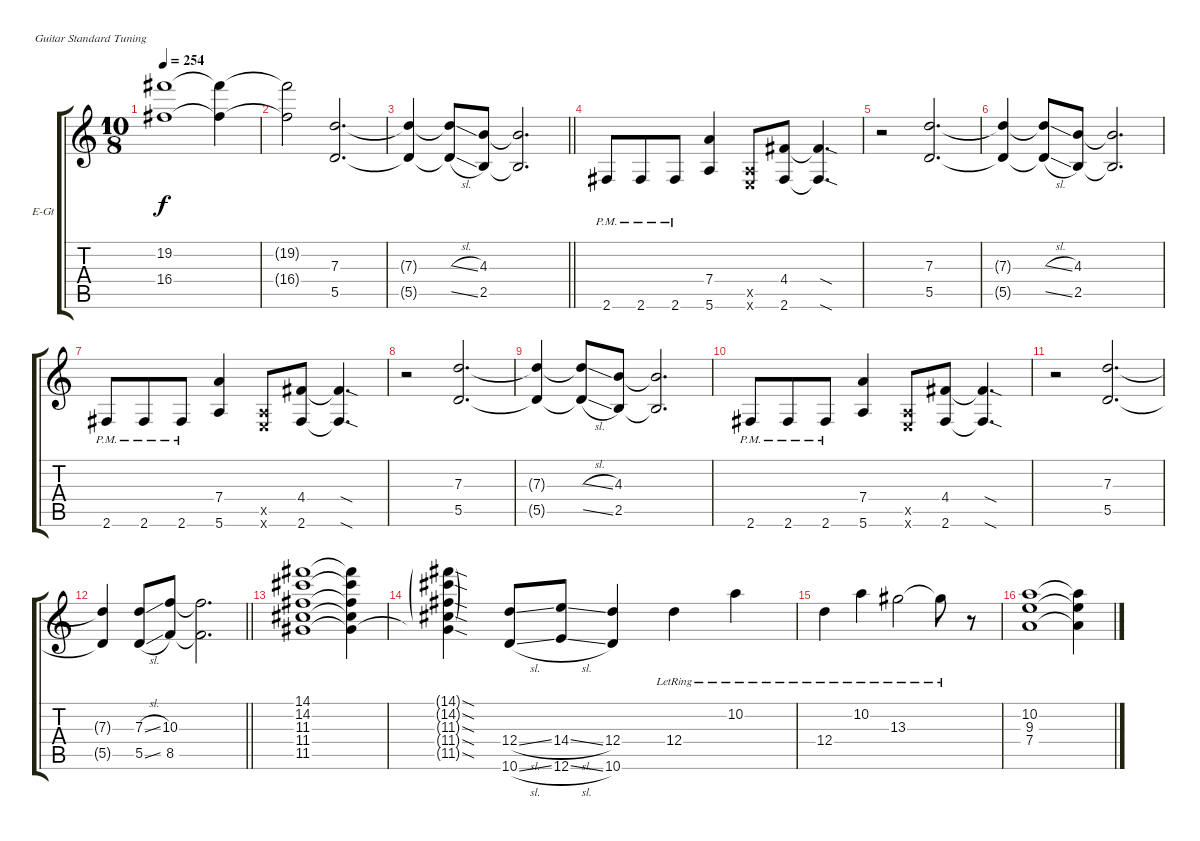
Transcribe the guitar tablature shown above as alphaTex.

\bracketExtendMode groupsimilarinstruments
\firstSystemTrackNameOrientation horizontal
\otherSystemsTrackNameOrientation horizontal
\track ("Paul Masvidal" "E-Gt") {instrument distortionguitar}
\staff {score tabs}
\tuning (E4 B3 G3 D3 A2 E2)
\ts (10 8)
\tempo 254
\clef g2
\ks c
(19.2 16.4).1{dy f} (19.2{t} 16.4{t}).4 |
(19.2{t} 16.4{t}).2 (7.3 5.5).2{d} |
\barLineRight lightlight
(7.3{t} 5.5{t}).4{beam merge} (7.3{sl t} 5.5{sl t}).8 (4.3 2.5).8 (4.3{t} 2.5{t}).2{d} |
2.6{pm}.8 2.6{pm}.8 2.6{pm}.8 (7.4 5.6).4 (0.5{x} 0.6{x}).8 (4.4 2.6).8 (4.4{sod t} 2.6{sod t}).4{d} |
r.2 (7.3 5.5).2{d} |
(7.3{t} 5.5{t}).4 (7.3{sl t} 5.5{sl t}).8 (4.3 2.5).8 (4.3{t} 2.5{t}).2{d} |
2.6{pm}.8 2.6{pm}.8 2.6{pm}.8 (7.4 5.6).4 (0.5{x} 0.6{x}).8 (4.4 2.6).8 (4.4{sod t} 2.6{sod t}).4{d} |
r.2 (7.3 5.5).2{d} |
(7.3{t} 5.5{t}).4 (7.3{sl t} 5.5{sl t}).8 (4.3 2.5).8 (4.3{t} 2.5{t}).2{d} |
2.6{pm}.8 2.6{pm}.8 2.6{pm}.8 (7.4 5.6).4 (0.5{x} 0.6{x}).8 (4.4 2.6).8 (4.4{sod t} 2.6{sod t}).4{d} |
r.2 (7.3 5.5).2{d} |
\barLineRight lightlight
(7.3{t} 5.5{t}).4 (7.3{sl} 5.5{sl}).8 (10.3 8.5).8 (10.3{t} 8.5{t}).2{d} |
(14.1 14.2 11.3 11.4 11.5).1 (14.1{t} 14.2{t} 11.3{t} 11.4{t} 11.5{t}).4 |
(14.1{sod g} 14.2{sod g} 11.3{sod g} 11.4{sod g} 11.5{sod t}).4 (12.4{sl} 10.6{sl}).8 (14.4{sl} 12.6{sl}).8 (12.4 10.6).4 12.4{lr}.4 10.2{lr}.4 |
12.4{lr}.4 10.2{lr}.4 13.3{lr}.2 13.3{lr t}.8 r.8 |
(10.2 9.3 7.4).1 (10.2{t} 9.3{t} 7.4{t}).4
